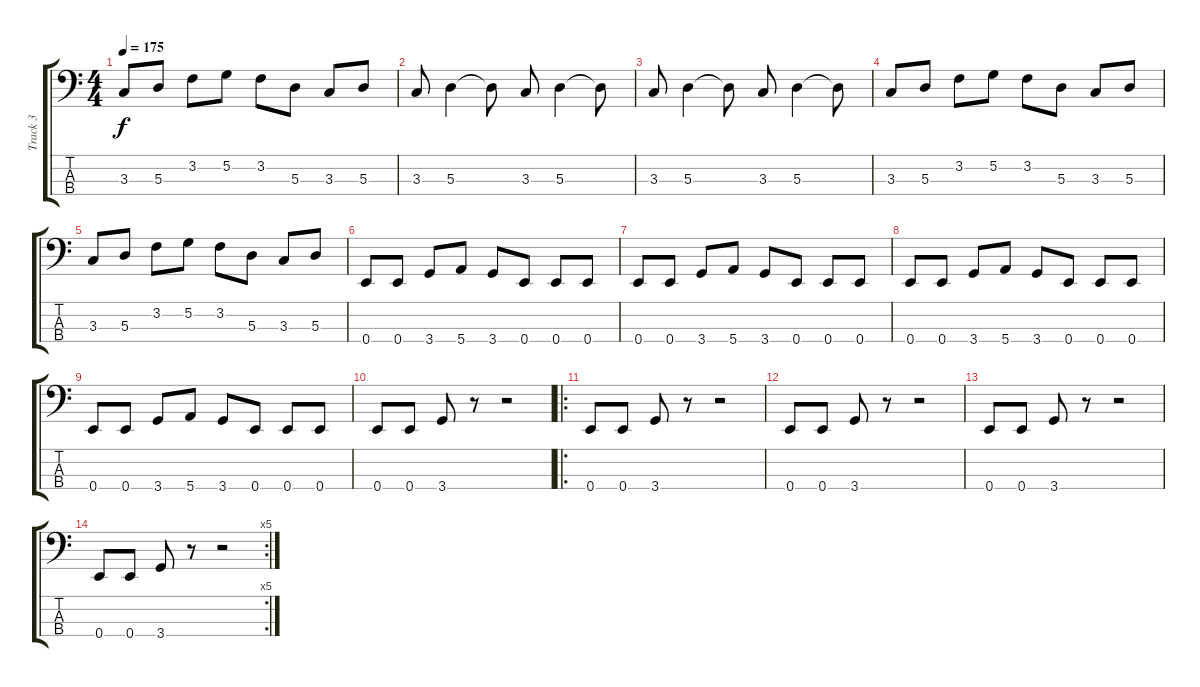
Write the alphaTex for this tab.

\track ("Track 3" "Track 3") {instrument electricbasspick}
\staff {score tabs}
\tuning (G2 D2 A1 E1) {hide}
\ts (4 4)
\tempo 175
\clef f4
\ks c
3.3.8{dy f} 5.3.8 3.2.8 5.2.8 3.2.8 5.3.8 3.3.8 5.3.8 |
3.3.8 5.3.4 5.3{t}.8 3.3.8 5.3.4 5.3{t}.8 |
3.3.8 5.3.4 5.3{t}.8 3.3.8 5.3.4 5.3{t}.8 |
3.3.8 5.3.8 3.2.8 5.2.8 3.2.8 5.3.8 3.3.8 5.3.8 |
3.3.8 5.3.8 3.2.8 5.2.8 3.2.8 5.3.8 3.3.8 5.3.8 |
0.4.8 0.4.8 3.4.8 5.4.8 3.4.8 0.4.8 0.4.8 0.4.8 |
0.4.8 0.4.8 3.4.8 5.4.8 3.4.8 0.4.8 0.4.8 0.4.8 |
0.4.8 0.4.8 3.4.8 5.4.8 3.4.8 0.4.8 0.4.8 0.4.8 |
0.4.8 0.4.8 3.4.8 5.4.8 3.4.8 0.4.8 0.4.8 0.4.8 |
0.4.8 0.4.8 3.4.8 r.8 r.2 |
\ro
0.4.8 0.4.8 3.4.8 r.8 r.2 |
0.4.8 0.4.8 3.4.8 r.8 r.2 |
0.4.8 0.4.8 3.4.8 r.8 r.2 |
\rc 5
0.4.8 0.4.8 3.4.8 r.8 r.2
